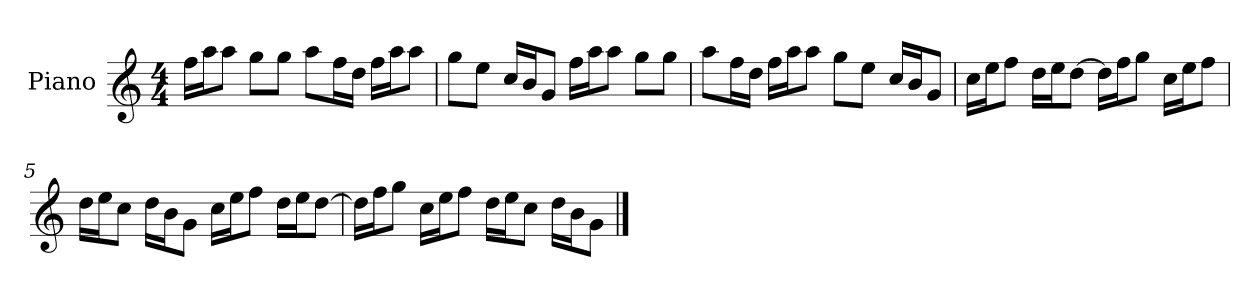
**kern
*part1
*staff1
*I"Piano
*I'P-no
*clefG2
*k[]
*M4/4
*MM90
=1
16ff\LL
16aa\J
8aa\J
8gg\L
8gg\J
8aa\L
16ff\L
16dd\JJ
16ff\LL
16aa\J
8aa\J
=2
8gg\L
8ee\J
16cc/LL
16b/J
8g/J
16ff\LL
16aa\J
8aa\J
8gg\L
8gg\J
=3
8aa\L
16ff\L
16dd\JJ
16ff\LL
16aa\J
8aa\J
8gg\L
8ee\J
16cc/LL
16b/J
8g/J
!!LO:LB:g=z
=4
16cc\LL
16ee\J
8ff\J
16dd\LL
16ee\J
[8dd\J
16dd\LL]
16ff\J
8gg\J
16cc\LL
16ee\J
8ff\J
=5
16dd\LL
16ee\J
8cc\J
16dd\LL
16b\J
8g\J
16cc\LL
16ee\J
8ff\J
16dd\LL
16ee\J
[8dd\J
=6
16dd\LL]
16ff\J
8gg\J
16cc\LL
16ee\J
8ff\J
16dd\LL
16ee\J
8cc\J
16dd\LL
16b\J
8g\J
==
*-
